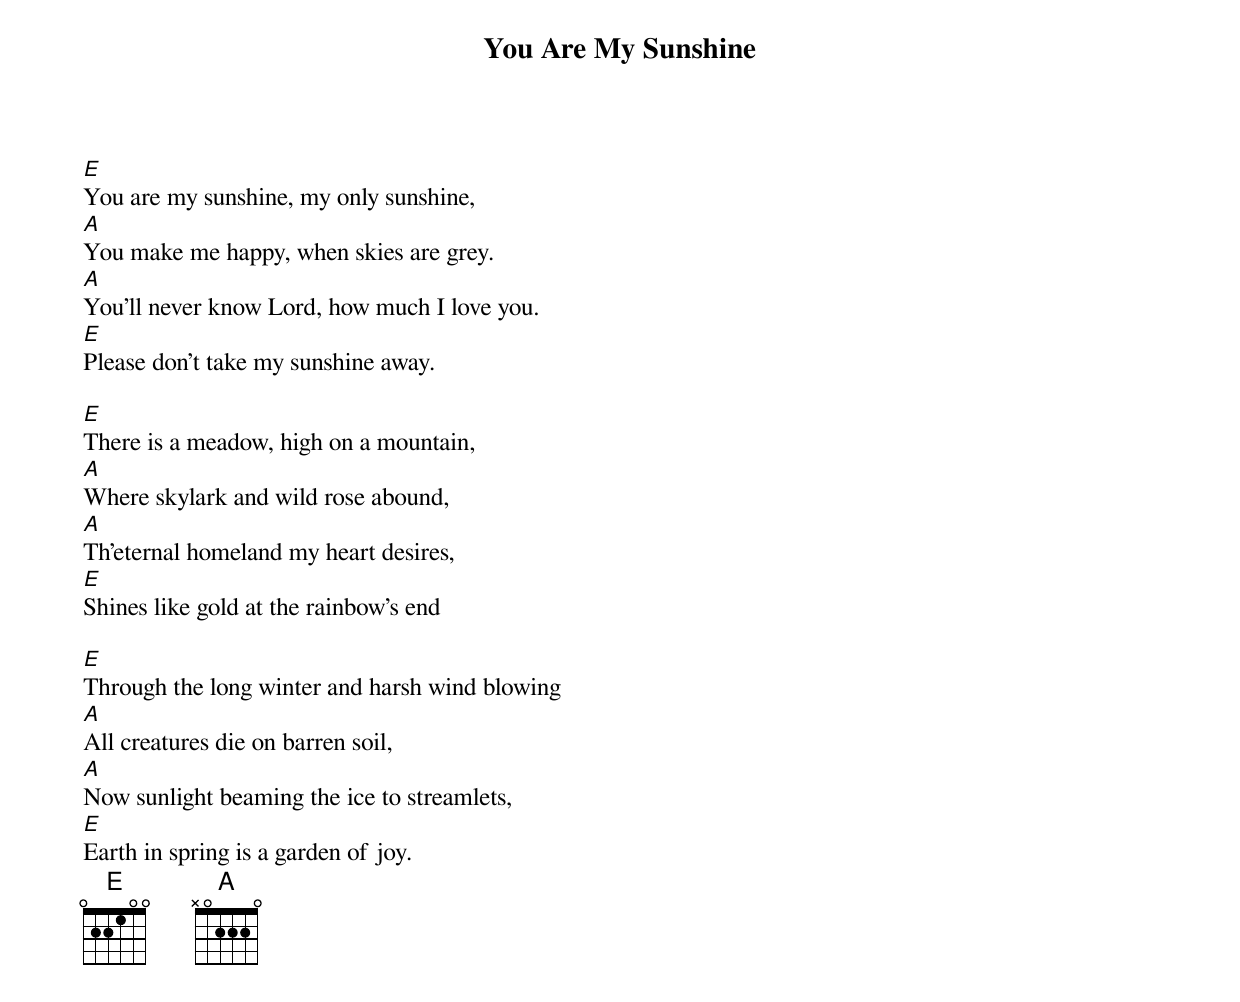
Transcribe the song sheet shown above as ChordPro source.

{title: You Are My Sunshine}
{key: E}

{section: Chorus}
[E]You are my sunshine, my only sunshine,
[A]You make me happy, when skies are grey.
[A]You'll never know Lord, how much I love you.
[E]Please don't take my sunshine away.

{{section: Verse 1}
[E]There is a meadow, high on a mountain,
[A]Where skylark and wild rose abound,
[A]Th'eternal homeland my heart desires,
[E]Shines like gold at the rainbow's end

{{section: Verse 2}
[E]Through the long winter and harsh wind blowing
[A]All creatures die on barren soil,
[A]Now sunlight beaming the ice to streamlets,
[E]Earth in spring is a garden of joy.
